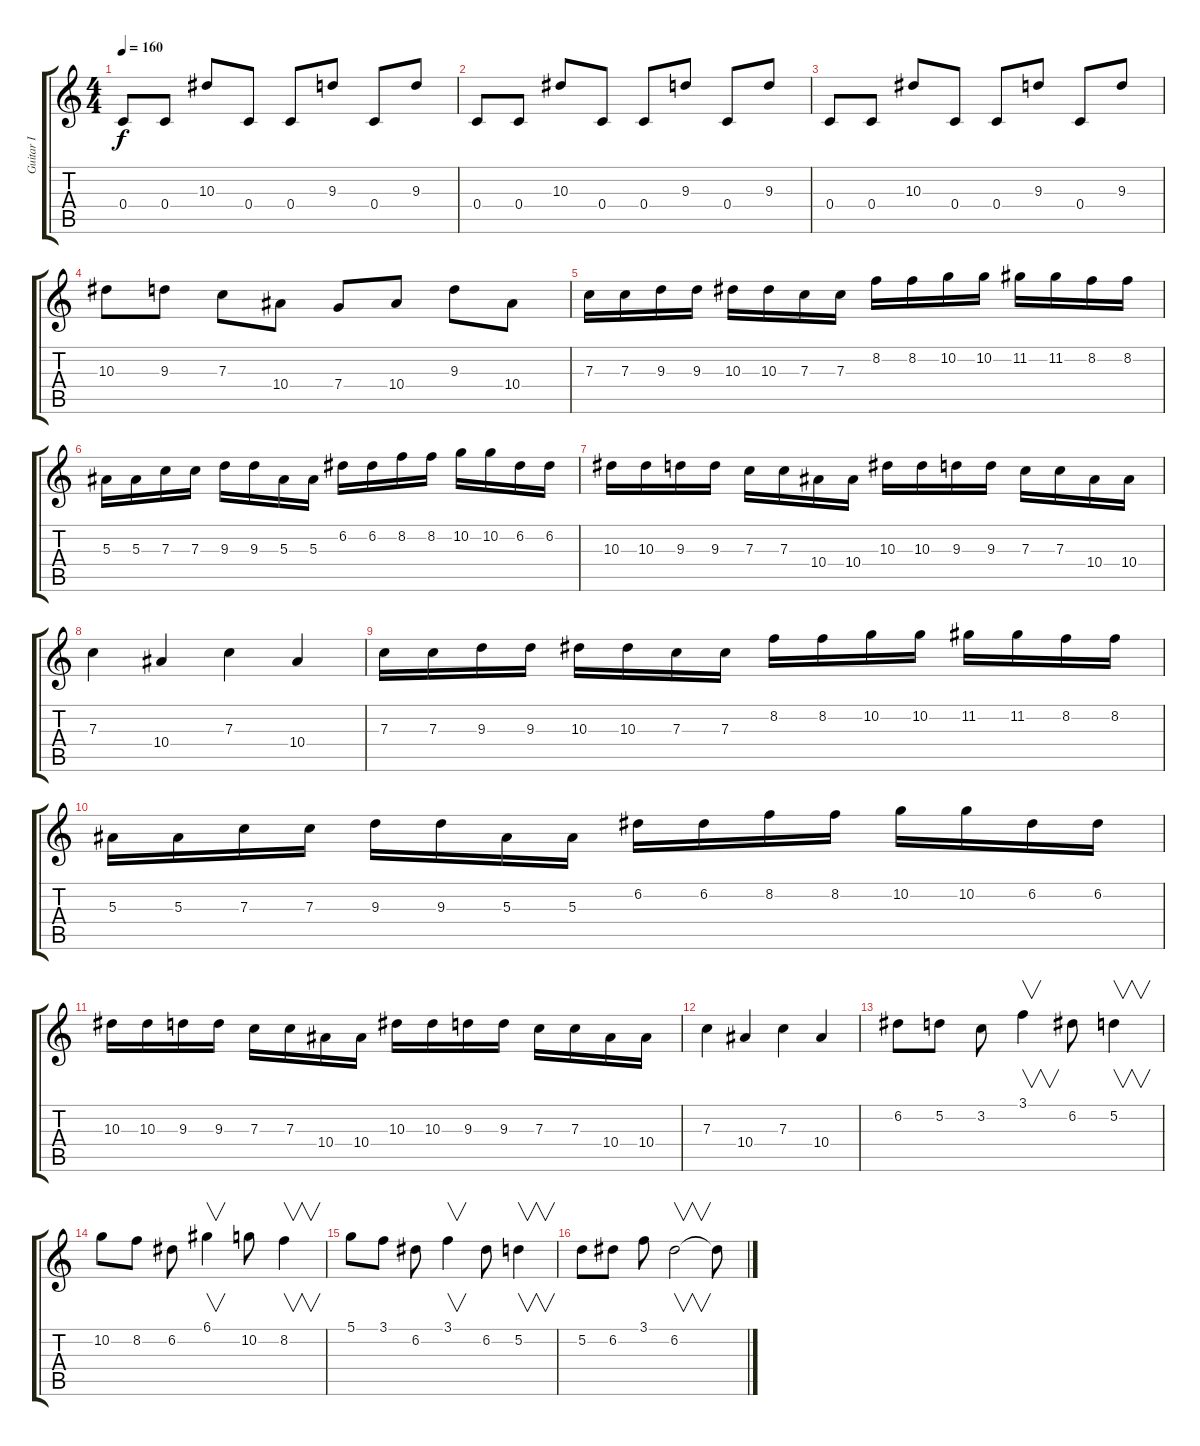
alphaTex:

\track ("Guitar I" "Guitar I") {instrument distortionguitar}
\staff {score tabs}
\tuning (D4 A3 F3 C3 G2 D2) {hide}
\ts (4 4)
\tempo 160
\clef g2
\ks c
0.4.8{dy f} 0.4.8 10.3.8 0.4.8 0.4.8 9.3.8 0.4.8 9.3.8 |
0.4.8 0.4.8 10.3.8 0.4.8 0.4.8 9.3.8 0.4.8 9.3.8 |
0.4.8 0.4.8 10.3.8 0.4.8 0.4.8 9.3.8 0.4.8 9.3.8 |
10.3.8 9.3.8 7.3.8 10.4.8 7.4.8 10.4.8 9.3.8 10.4.8 |
7.3.16 7.3.16 9.3.16 9.3.16 10.3.16 10.3.16 7.3.16 7.3.16 8.2.16 8.2.16 10.2.16 10.2.16 11.2.16 11.2.16 8.2.16 8.2.16 |
5.3.16 5.3.16 7.3.16 7.3.16 9.3.16 9.3.16 5.3.16 5.3.16 6.2.16 6.2.16 8.2.16 8.2.16 10.2.16 10.2.16 6.2.16 6.2.16 |
10.3.16 10.3.16 9.3.16 9.3.16 7.3.16 7.3.16 10.4.16 10.4.16 10.3.16 10.3.16 9.3.16 9.3.16 7.3.16 7.3.16 10.4.16 10.4.16 |
7.3.4 10.4.4 7.3.4 10.4.4 |
7.3.16 7.3.16 9.3.16 9.3.16 10.3.16 10.3.16 7.3.16 7.3.16 8.2.16 8.2.16 10.2.16 10.2.16 11.2.16 11.2.16 8.2.16 8.2.16 |
5.3.16 5.3.16 7.3.16 7.3.16 9.3.16 9.3.16 5.3.16 5.3.16 6.2.16 6.2.16 8.2.16 8.2.16 10.2.16 10.2.16 6.2.16 6.2.16 |
10.3.16 10.3.16 9.3.16 9.3.16 7.3.16 7.3.16 10.4.16 10.4.16 10.3.16 10.3.16 9.3.16 9.3.16 7.3.16 7.3.16 10.4.16 10.4.16 |
7.3.4 10.4.4 7.3.4 10.4.4 |
6.2.8 5.2.8 3.2.8 3.1.4{v} 6.2.8 5.2.4{v} |
10.2.8 8.2.8 6.2.8 6.1.4{v} 10.2.8 8.2.4{v} |
5.1.8 3.1.8 6.2.8 3.1.4{v} 6.2.8 5.2.4{v} |
5.2.8 6.2.8 3.1.8 6.2.2{v} 6.2{t}.8
